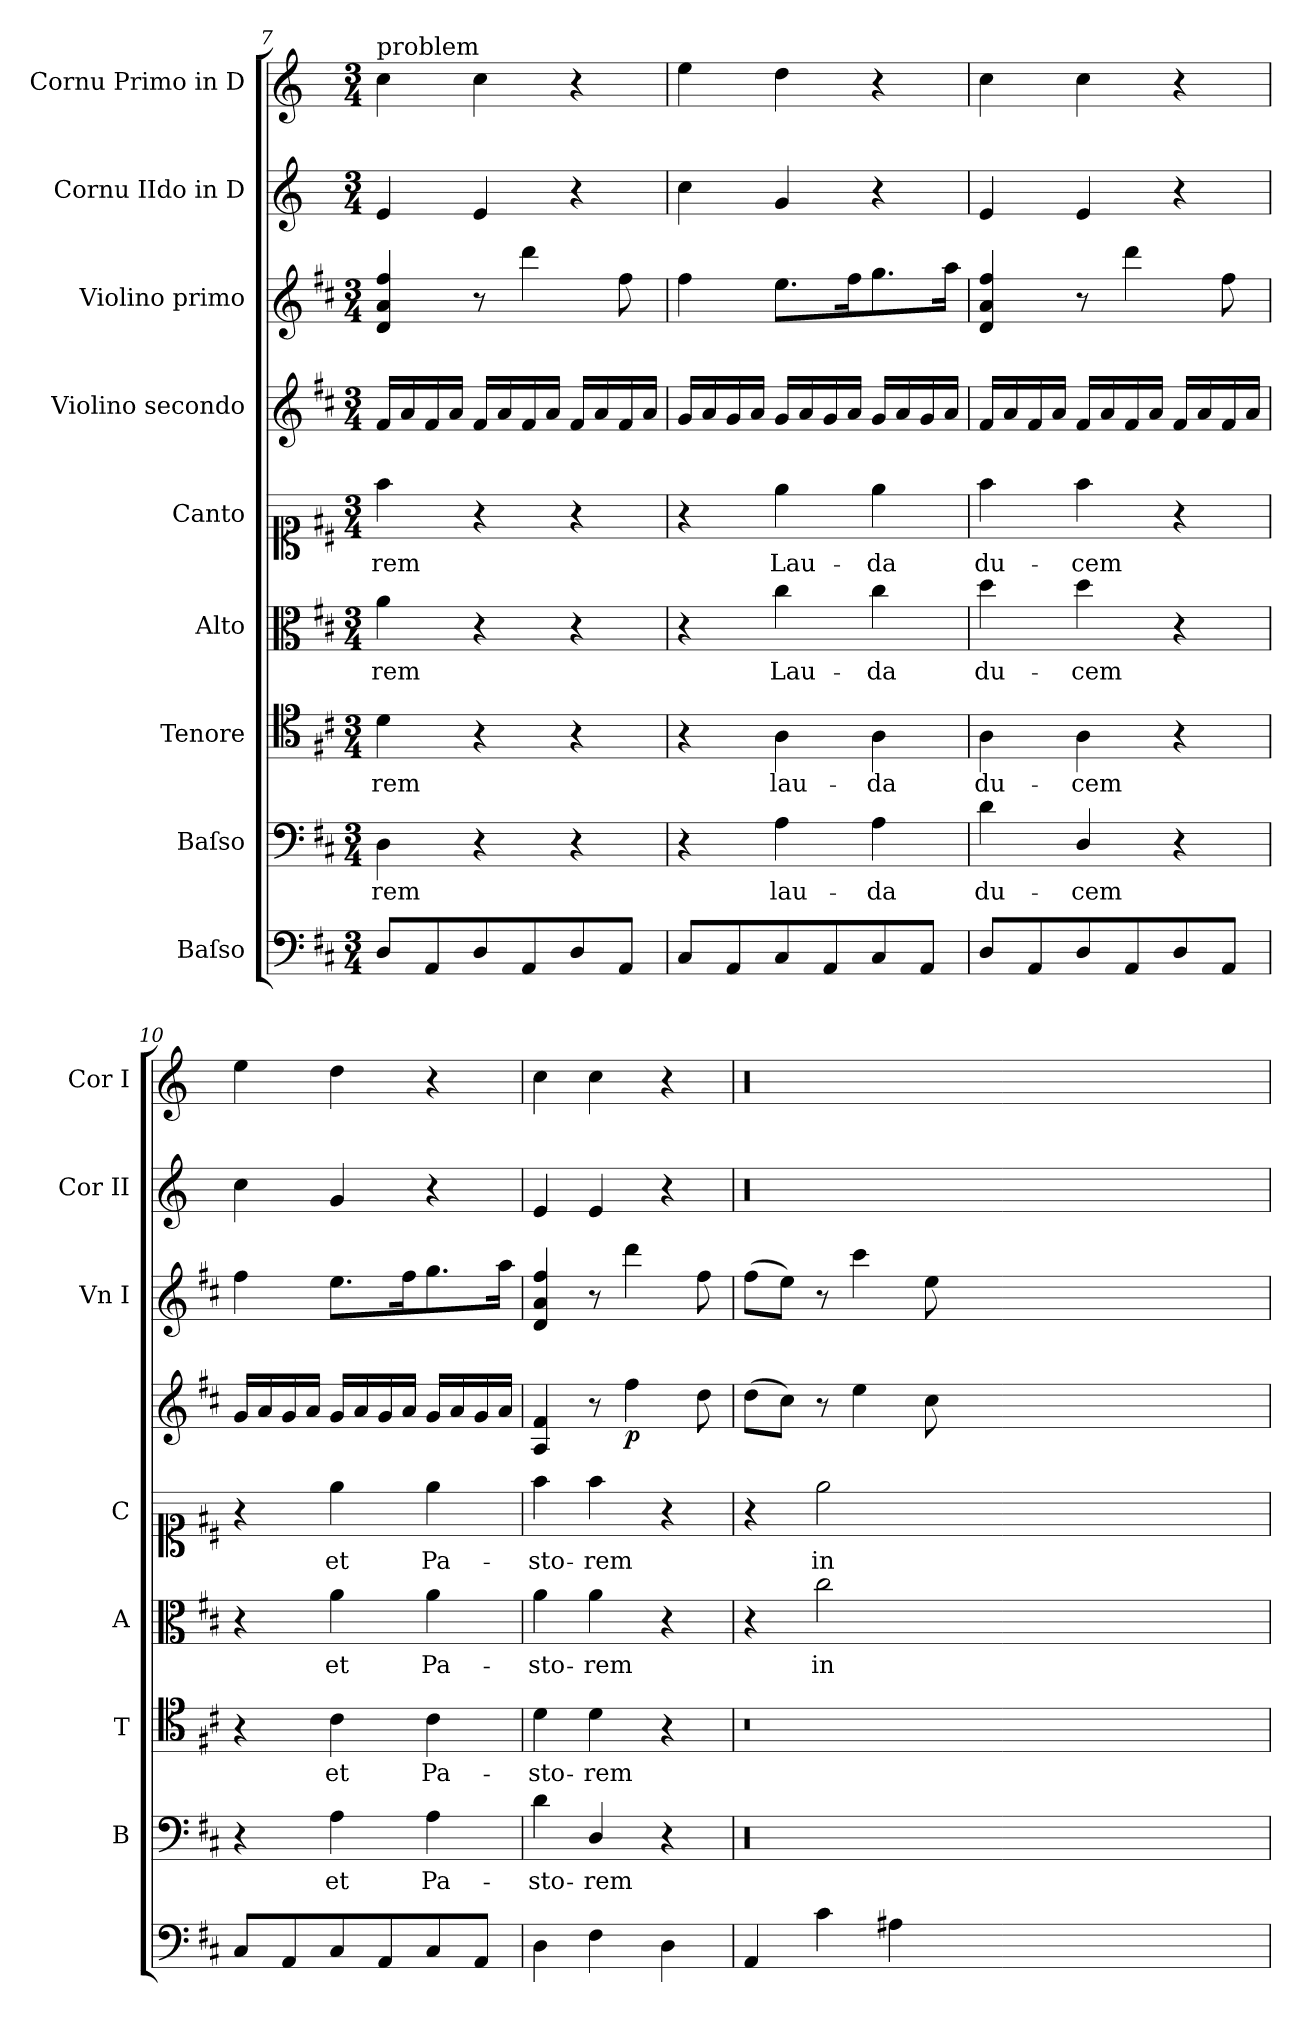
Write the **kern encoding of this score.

**kern	**dynam	**kern	**text	**kern	**text	**kern	**text	**dynam	**kern	**text	**kern	**dynam	**kern	**dynam	**kern	**kern
*part9	*part9	*part8	*part8	*part7	*part7	*part6	*part6	*part6	*part5	*part5	*part4	*part4	*part3	*part3	*part2	*part1
*staff9	*staff9	*staff8	*staff8	*staff7	*staff7	*staff6	*staff6	*staff6	*staff5	*staff5	*staff4	*staff4	*staff3	*staff3	*staff2	*staff1
*I"Baſso	*	*I"Baſso	*	*I"Tenore	*	*I"Alto	*	*	*I"Canto	*	*I"Violino secondo	*	*I"Violino primo	*	*I"Cornu IIdo in D	*I"Cornu Primo in D
*	*	*I'B	*	*I'T	*	*I'A	*	*	*I'C	*	*	*	*I'Vn I	*	*I'Cor II	*I'Cor I
*clefF4	*	*clefF4	*	*clefC4	*	*clefC3	*	*	*clefC1	*	*clefG2	*	*clefG2	*	*clefG2	*clefG2
*	*	*	*	*	*	*	*	*	*	*	*	*	*	*	*ITrd-1c-2	*ITrd-1c-2
*k[f#c#]	*	*k[f#c#]	*	*k[f#c#]	*	*k[f#c#]	*	*	*k[f#c#]	*	*k[f#c#]	*	*k[f#c#]	*	*k[f#c#]	*k[f#c#]
*M3/4	*	*M3/4	*	*M3/4	*	*M3/4	*	*	*M3/4	*	*M3/4	*	*M3/4	*	*M3/4	*M3/4
=7	=7	=7	=7	=7	=7	=7	=7	=7	=7	=7	=7	=7	=7	=7	=7	=7
!	!	!	!	!	!	!	!	!	!	!	!	!	!	!	!	!LO:TX:a:t=problem
8D/L	.	4D\	-rem	4d\	-rem	4a\	-rem	.	4ff#\	-rem	16f#/LL	.	4d/ 4a/ 4ff#/	.	4f#/	4dd\
.	.	.	.	.	.	.	.	.	.	.	16a/	.	.	.	.	.
8AA/	.	.	.	.	.	.	.	.	.	.	16f#/	.	.	.	.	.
.	.	.	.	.	.	.	.	.	.	.	16a/JJ	.	.	.	.	.
8D/	.	4r	.	4r	.	4r	.	.	4r	.	16f#/LL	.	8r	.	4f#/	4dd\
.	.	.	.	.	.	.	.	.	.	.	16a/	.	.	.	.	.
8AA/	.	.	.	.	.	.	.	.	.	.	16f#/	.	4ddd\	.	.	.
.	.	.	.	.	.	.	.	.	.	.	16a/JJ	.	.	.	.	.
8D/	.	4r	.	4r	.	4r	.	.	4r	.	16f#/LL	.	.	.	4r	4r
.	.	.	.	.	.	.	.	.	.	.	16a/	.	.	.	.	.
8AA/J	.	.	.	.	.	.	.	.	.	.	16f#/	.	8ff#\	.	.	.
.	.	.	.	.	.	.	.	.	.	.	16a/JJ	.	.	.	.	.
=8	=8	=8	=8	=8	=8	=8	=8	=8	=8	=8	=8	=8	=8	=8	=8	=8
8C#/L	.	4r	.	4r	.	4r	.	.	4r	.	16g/LL	.	4ff#\	.	4dd\	4ff#\
.	.	.	.	.	.	.	.	.	.	.	16a/	.	.	.	.	.
8AA/	.	.	.	.	.	.	.	.	.	.	16g/	.	.	.	.	.
.	.	.	.	.	.	.	.	.	.	.	16a/JJ	.	.	.	.	.
8C#/	.	4A\	lau-	4A\	lau-	4cc#\	Lau-	.	4ee\	Lau-	16g/LL	.	8.ee\L	.	4a/	4ee\
.	.	.	.	.	.	.	.	.	.	.	16a/	.	.	.	.	.
8AA/	.	.	.	.	.	.	.	.	.	.	16g/	.	.	.	.	.
.	.	.	.	.	.	.	.	.	.	.	16a/JJ	.	16ff#\K	.	.	.
8C#/	.	4A\	-da	4A\	-da	4cc#\	-da	.	4ee\	-da	16g/LL	.	8.gg\	.	4r	4r
.	.	.	.	.	.	.	.	.	.	.	16a/	.	.	.	.	.
8AA/J	.	.	.	.	.	.	.	.	.	.	16g/	.	.	.	.	.
.	.	.	.	.	.	.	.	.	.	.	16a/JJ	.	16aa\Jk	.	.	.
=9	=9	=9	=9	=9	=9	=9	=9	=9	=9	=9	=9	=9	=9	=9	=9	=9
8D/L	.	4d\	du-	4A\	du-	4dd\	du-	.	4ff#\	du-	16f#/LL	.	4d/ 4a/ 4ff#/	.	4f#/	4dd\
.	.	.	.	.	.	.	.	.	.	.	16a/	.	.	.	.	.
8AA/	.	.	.	.	.	.	.	.	.	.	16f#/	.	.	.	.	.
.	.	.	.	.	.	.	.	.	.	.	16a/JJ	.	.	.	.	.
8D/	.	4D/	-cem	4A\	-cem	4dd\	-cem	.	4ff#\	-cem	16f#/LL	.	8r	.	4f#/	4dd\
.	.	.	.	.	.	.	.	.	.	.	16a/	.	.	.	.	.
8AA/	.	.	.	.	.	.	.	.	.	.	16f#/	.	4ddd\	.	.	.
.	.	.	.	.	.	.	.	.	.	.	16a/JJ	.	.	.	.	.
8D/	.	4r	.	4r	.	4r	.	.	4r	.	16f#/LL	.	.	.	4r	4r
.	.	.	.	.	.	.	.	.	.	.	16a/	.	.	.	.	.
8AA/J	.	.	.	.	.	.	.	.	.	.	16f#/	.	8ff#\	.	.	.
.	.	.	.	.	.	.	.	.	.	.	16a/JJ	.	.	.	.	.
=10	=10	=10	=10	=10	=10	=10	=10	=10	=10	=10	=10	=10	=10	=10	=10	=10
8C#/L	.	4r	.	4r	.	4r	.	.	4r	.	16g/LL	.	4ff#\	.	4dd\	4ff#\
.	.	.	.	.	.	.	.	.	.	.	16a/	.	.	.	.	.
8AA/	.	.	.	.	.	.	.	.	.	.	16g/	.	.	.	.	.
.	.	.	.	.	.	.	.	.	.	.	16a/JJ	.	.	.	.	.
8C#/	.	4A\	et	4c#\	et	4a\	et	.	4ee\	et	16g/LL	.	8.ee\L	.	4a/	4ee\
.	.	.	.	.	.	.	.	.	.	.	16a/	.	.	.	.	.
8AA/	.	.	.	.	.	.	.	.	.	.	16g/	.	.	.	.	.
.	.	.	.	.	.	.	.	.	.	.	16a/JJ	.	16ff#\K	.	.	.
8C#/	.	4A\	Pa-	4c#\	Pa-	4a\	Pa-	.	4ee\	Pa-	16g/LL	.	8.gg\	.	4r	4r
.	.	.	.	.	.	.	.	.	.	.	16a/	.	.	.	.	.
8AA/J	.	.	.	.	.	.	.	.	.	.	16g/	.	.	.	.	.
.	.	.	.	.	.	.	.	.	.	.	16a/JJ	.	16aa\Jk	.	.	.
=11	=11	=11	=11	=11	=11	=11	=11	=11	=11	=11	=11	=11	=11	=11	=11	=11
4D\	piani	4d\	-sto-	4d\	-sto-	4a\	-sto-	.	4ff#\	-sto-	4A/ 4f#/	.	4d/ 4a/ 4ff#/	.	4f#/	4dd\
4F#\	.	4D/	-rem	4d\	-rem	4a\	-rem	.	4ff#\	-rem	8r	.	8r	.	4f#/	4dd\
.	.	.	.	.	.	.	.	.	.	.	4ff#\	p	4ddd\	piano	.	.
4D\	.	4r	.	4r	.	4r	.	.	4r	.	.	.	.	.	4r	4r
.	.	.	.	.	.	.	.	.	.	.	8dd\	.	8ff#\	.	.	.
=12	=12	=12	=12	=12	=12	=12	=12	=12	=12	=12	=12	=12	=12	=12	=12	=12
!	!	!LO:N:vis=00	!	!LO:N:vis=0	!	!	!	!	!	!	!	!	!	!	!LO:N:vis=00	!LO:N:vis=00
4AA/	.	0.r	.	1.r	.	4r	.	.	4r	.	(8dd\L	.	(8ff#\L	.	0.r	0.r
.	.	.	.	.	.	.	.	.	.	.	8cc#\J)	.	8ee\J)	.	.	.
!	!	!	!	!	!	!	!	!LO:DY:b	!	!	!	!	!	!	!	!
4c#\	.	.	.	.	.	2cc#\	in	pia	2ee\	in	8r	.	8r	.	.	.
.	.	.	.	.	.	.	.	.	.	.	4ee\	.	4ccc#\	.	.	.
4A#X\	.	.	.	.	.	.	.	.	.	.	.	.	.	.	.	.
.	.	.	.	.	.	.	.	.	.	.	8cc#\	.	8ee\	.	.	.
0ryy	.	.	.	.	.	0ryy	.	.	0ryy	.	0ryy	.	0ryy	.	.	.
.	.	.	.	1.ryy	.	.	.	.	.	.	.	.	.	.	.	.
4ryy	.	.	.	.	.	4ryy	.	.	4ryy	.	4ryy	.	4ryy	.	.	.
=	=	=	=	=	=	=	=	=	=	=	=	=	=	=	=	=
*-	*-	*-	*-	*-	*-	*-	*-	*-	*-	*-	*-	*-	*-	*-	*-	*-
